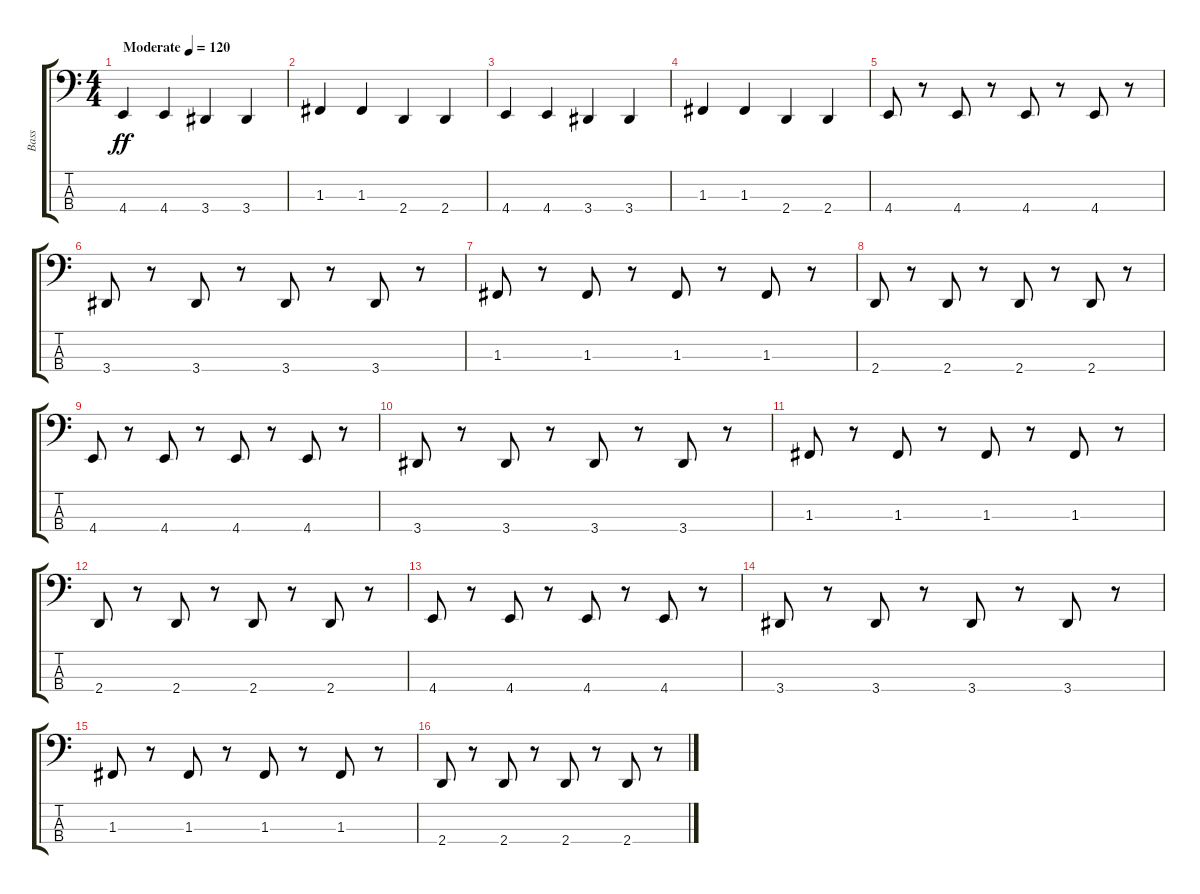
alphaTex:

\track ("Bass" "Bass") {instrument electricbassfinger}
\staff {score tabs}
\tuning (Eb2 Bb1 F1 C1) {hide}
\ts (4 4)
\tempo (120 "Moderate")
\clef f4
\ks c
4.4.4{dy ff instrument electricbassfinger} 4.4.4 3.4.4 3.4.4 |
1.3.4 1.3.4 2.4.4 2.4.4 |
4.4.4 4.4.4 3.4.4 3.4.4 |
1.3.4 1.3.4 2.4.4 2.4.4 |
4.4.8 r.8 4.4.8 r.8 4.4.8 r.8 4.4.8 r.8 |
3.4.8 r.8 3.4.8 r.8 3.4.8 r.8 3.4.8 r.8 |
1.3.8 r.8 1.3.8 r.8 1.3.8 r.8 1.3.8 r.8 |
2.4.8 r.8 2.4.8 r.8 2.4.8 r.8 2.4.8 r.8 |
4.4.8 r.8 4.4.8 r.8 4.4.8 r.8 4.4.8 r.8 |
3.4.8 r.8 3.4.8 r.8 3.4.8 r.8 3.4.8 r.8 |
1.3.8 r.8 1.3.8 r.8 1.3.8 r.8 1.3.8 r.8 |
2.4.8 r.8 2.4.8 r.8 2.4.8 r.8 2.4.8 r.8 |
4.4.8 r.8 4.4.8 r.8 4.4.8 r.8 4.4.8 r.8 |
3.4.8 r.8 3.4.8 r.8 3.4.8 r.8 3.4.8 r.8 |
1.3.8 r.8 1.3.8 r.8 1.3.8 r.8 1.3.8 r.8 |
2.4.8 r.8 2.4.8 r.8 2.4.8 r.8 2.4.8 r.8
